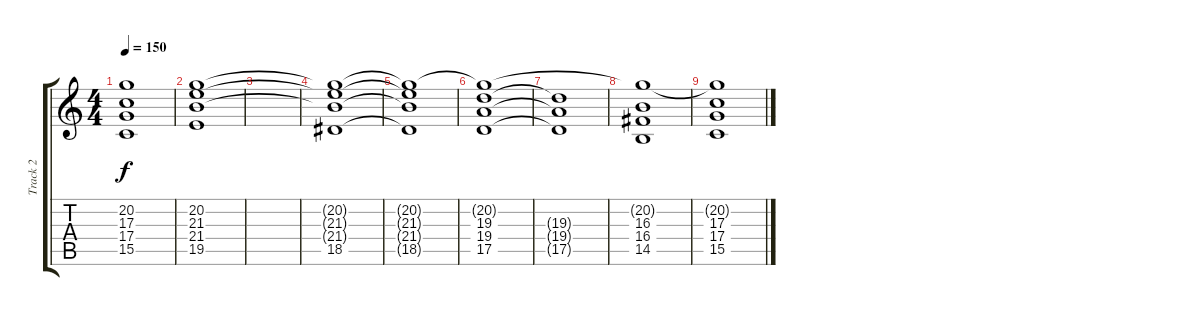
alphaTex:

\track ("Track 2" "Track 2") {instrument stringensemble1}
\staff {score tabs}
\tuning (E4 B3 G3 D3 A2 E2) {hide}
\ts (4 4)
\tempo 150
\clef g2
\ks c
(20.2{t} 17.3 17.4 15.5).1{dy f} |
(20.2 21.3 21.4 19.5).1 |
|
(20.2{t} 21.3{t} 21.4{t} 18.5).1 |
(20.2{t} 21.3{t} 21.4{t} 18.5{t}).1 |
(20.2{t} 19.3 19.4 17.5).1 |
(19.3{t} 19.4{t} 17.5{t}).1 |
(20.2{t} 16.3 16.4 14.5).1 |
(20.2{t} 17.3 17.4 15.5).1
